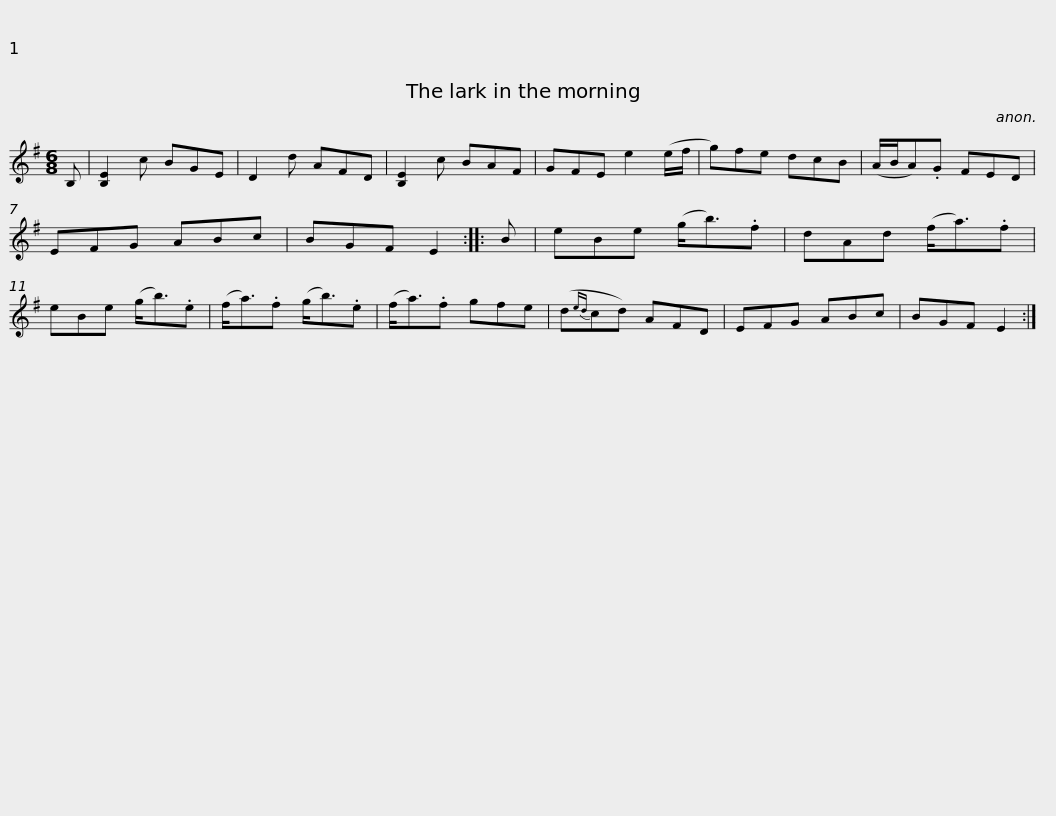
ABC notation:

X:1
L:1/8
M:6/8
I:linebreak $
K:Emin
V:1 treble
V:1
 B, | [B,E]2 c BGE | D2 d AFD | [B,E]2 c BAF | GFE e2 (e/f/ | %5
 g)fe dcB | (A/B/A).G FED | EFG ABc |$ BGF E2 :: B | %10
 eBe (g<b).f | dAd (f<a).f | eBe (g<b).e | (f<a).f (g<b).e | (f<a).f gfe |$ %15
 (d{ed}cd) AFD | EFG ABc | BGF E2 :| %18
